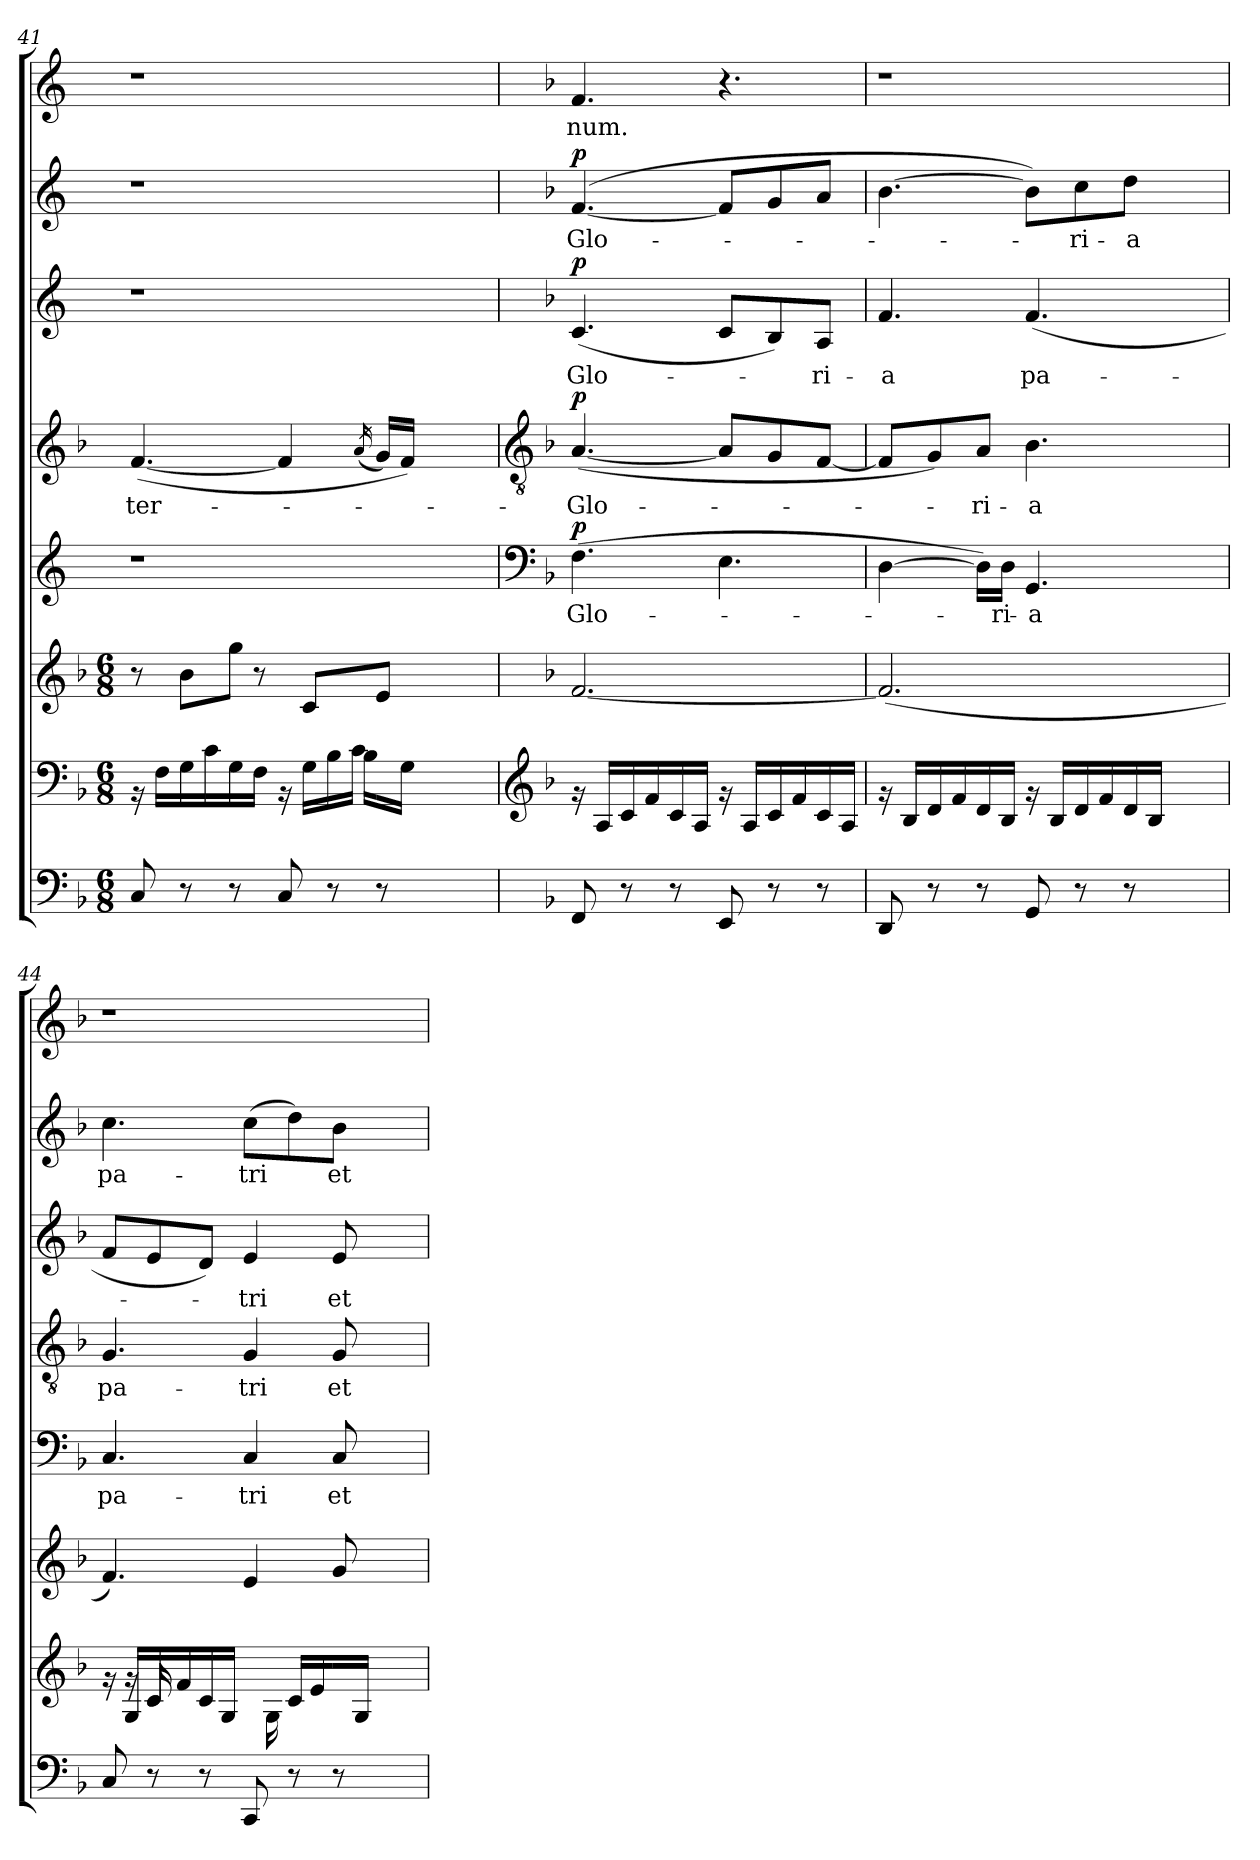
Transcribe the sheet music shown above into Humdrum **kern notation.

**kern	**kern	**kern	**kern	**text	**dynam	**kern	**text	**dynam	**kern	**text	**dynam	**kern	**text	**dynam	**kern	**text
*part8	*part7	*part6	*part5	*part5	*part5	*part4	*part4	*part4	*part3	*part3	*part3	*part2	*part2	*part2	*part1	*part1
*staff8	*staff7	*staff6	*staff5	*staff5	*staff5	*staff4	*staff4	*staff4	*staff3	*staff3	*staff3	*staff2	*staff2	*staff2	*staff1	*staff1
*clefF4	*clefF4	*clefG2	*clefG2	*	*	*clefG2	*	*	*clefG2	*	*	*clefG2	*	*	*clefG2	*
*k[b-]	*k[b-]	*k[b-]	*k[]	*	*	*k[b-]	*	*	*k[]	*	*	*k[]	*	*	*k[]	*
*F:	*F:	*F:	*C:	*	*	*F:	*	*	*C:	*	*	*C:	*	*	*C:	*
*M6/8	*M6/8	*M6/8	*	*	*	*	*	*	*	*	*	*	*	*	*	*
=41	=41	=41	=41	=41	=41	=41	=41	=41	=41	=41	=41	=41	=41	=41	=41	=41
*	*^	*^	*	*	*	*	*	*	*	*	*	*	*	*	*	*
!	!	!	!	!	!	!	!	!	!LO:LY:b	!	!	!	!	!	!	!	!	!
8C/	16rBB	2ryy	8ra	4ryy	1r	.	.	(<[<4.f/	-ter-	.	1r	.	.	1r	.	.	1r	.
.	16F\LL	.	.	.	.	.	.	.	.	.	.	.	.	.	.	.	.	.
8rC	16G\	.	8b-\L	.	.	.	.	.	.	.	.	.	.	.	.	.	.	.
.	16c\	.	.	.	.	.	.	.	.	.	.	.	.	.	.	.	.	.
8rC	16G\	.	8gg\J	16ryy	.	.	.	.	.	.	.	.	.	.	.	.	.	.
.	16F\JJ	.	.	8ra	.	.	.	.	.	.	.	.	.	.	.	.	.	.
8C/	16rBB	.	4ryy	.	.	.	.	4f/]	.	.	.	.	.	.	.	.	.	.
.	16G\LL	.	.	8c/L	.	.	.	.	.	.	.	.	.	.	.	.	.	.
8rC	16B-\	16ryy	.	.	.	.	.	.	.	.	.	.	.	.	.	.	.	.
.	16c\JJ	16B-\LL	.	16ryy	.	.	.	.	.	.	.	.	.	.	.	.	.	.
.	.	.	.	.	.	.	.	(<16qa/	.	.	.	.	.	.	.	.	.	.
8rC	4ryy	16ryy	4.ryy	8e/J	.	.	.	16g/LL)	.	.	.	.	.	.	.	.	.	.
.	.	16G\JJ	.	.	.	.	.	16f/JJ)	.	.	.	.	.	.	.	.	.	.
4ryy	.	4ryy	.	4ryy	.	.	.	4ryy	.	.	.	.	.	.	.	.	.	.
.	8ryy	.	.	.	.	.	.	.	.	.	.	.	.	.	.	.	.	.
*	*v	*v	*	*	*	*	*	*	*	*	*	*	*	*	*	*	*	*
*	*	*v	*v	*	*	*	*	*	*	*	*	*	*	*	*	*	*
!!LO:LB:g=z
=42	=42	=42	=42	=42	=42	=42	=42	=42	=42	=42	=42	=42	=42	=42	=42	=42
*	*clefG2	*	*clefF4	*	*	*clefGv2	*	*	*	*	*	*	*	*	*	*
*	*	*	*k[b-]	*	*	*	*	*	*k[b-]	*	*	*k[b-]	*	*	*k[b-]	*
*	*	*	*F:	*	*	*	*	*	*F:	*	*	*F:	*	*	*F:	*
!	!	!	!	!LO:LY:b	!LO:DY:a	!	!LO:LY:b	!LO:DY:a	!	!LO:LY:b	!LO:DY:a	!	!LO:LY:b	!LO:DY:a	!	!LO:LY:b
8FF/	16rg	[<2.f/	(>4.F\	Glo-	p	(<[<4.A/	-Glo-	p	(<4.c/	Glo-	p	([<4.f/	Glo-	p	4.f/	num.
.	16A/LL	.	.	.	.	.	.	.	.	.	.	.	.	.	.	.
8rC	16c/	.	.	.	.	.	.	.	.	.	.	.	.	.	.	.
.	16f/	.	.	.	.	.	.	.	.	.	.	.	.	.	.	.
8rC	16c/	.	.	.	.	.	.	.	.	.	.	.	.	.	.	.
.	16A/JJ	.	.	.	.	.	.	.	.	.	.	.	.	.	.	.
8EE/	16rg	.	4.E\	.	.	8A/L]	.	.	8c/L	.	.	8f/L]	.	.	4.r	.
.	16A/LL	.	.	.	.	.	.	.	.	.	.	.	.	.	.	.
8rC	16c/	.	.	.	.	8G/	.	.	8B-/)	.	.	8g/	.	.	.	.
.	16f/	.	.	.	.	.	.	.	.	.	.	.	.	.	.	.
!	!	!	!	!	!	!	!	!	!	!LO:LY:b	!	!	!	!	!	!
8rC	16c/	.	.	.	.	[<8F/J	.	.	8A/J	-ri-	.	8a/J	.	.	.	.
.	16A/JJ	.	.	.	.	.	.	.	.	.	.	.	.	.	.	.
=43	=43	=43	=43	=43	=43	=43	=43	=43	=43	=43	=43	=43	=43	=43	=43	=43
!	!	!	!	!	!	!	!	!	!	!LO:LY:b	!	!	!	!	!LO:N:vis=1	!
8DD/	16rg	(<2.f/]	[>4D\	.	.	8F/L]	.	.	4.f/	-a	.	[>4.b-\	.	.	1r	.
.	16B-/LL	.	.	.	.	.	.	.	.	.	.	.	.	.	.	.
8rC	16d/	.	.	.	.	8G/)	.	.	.	.	.	.	.	.	.	.
.	16f/	.	.	.	.	.	.	.	.	.	.	.	.	.	.	.
!	!	!	!	!	!	!	!LO:LY:b	!	!	!	!	!	!	!	!	!
8rC	16d/	.	16D\LL])	.	.	8A/J	-ri-	.	.	.	.	.	.	.	.	.
!	!	!	!	!LO:LY:b	!	!	!	!	!	!	!	!	!	!	!	!
.	16B-/JJ	.	16D\JJ	-ri-	.	.	.	.	.	.	.	.	.	.	.	.
!	!	!	!	!LO:LY:b:rj	!	!	!LO:LY:b	!	!	!LO:LY:b	!	!	!	!	!	!
8GG/	16rg	.	4.GG/	-a	.	4.B-\	-a	.	(<4.f/	pa-	.	8b-\L])	.	.	.	.
.	16B-/LL	.	.	.	.	.	.	.	.	.	.	.	.	.	.	.
!	!	!	!	!	!	!	!	!	!	!	!	!	!LO:LY:b	!	!	!
8rC	16d/	.	.	.	.	.	.	.	.	.	.	8cc\	-ri-	.	.	.
.	16f/	.	.	.	.	.	.	.	.	.	.	.	.	.	.	.
!	!	!	!	!	!	!	!	!	!	!	!	!	!LO:LY:b	!	!	!
8rC	16d/	.	.	.	.	.	.	.	.	.	.	8dd\J	-a	.	.	.
.	16B-/JJ	.	.	.	.	.	.	.	.	.	.	.	.	.	.	.
4ryy	4ryy	4ryy	4ryy	.	.	4ryy	.	.	4ryy	.	.	4ryy	.	.	.	.
=44	=44	=44	=44	=44	=44	=44	=44	=44	=44	=44	=44	=44	=44	=44	=44	=44
*	*^	*	*	*	*	*	*	*	*	*	*	*	*	*	*	*
!	!	!	!	!	!LO:LY:b	!	!	!LO:LY:b	!	!	!	!	!	!LO:LY:b	!	!LO:N:vis=1	!
8C/	16rg	16ryy	4.f/)	4.C/	pa-	.	4.G/	pa-	.	8f/L	.	.	4.cc\	pa-	.	1r	.
.	16G/LL	16rg	.	.	.	.	.	.	.	.	.	.	.	.	.	.	.
8rC	16c/	16c/	.	.	.	.	.	.	.	8e/	.	.	.	.	.	.	.
.	16f/	4ryy	.	.	.	.	.	.	.	.	.	.	.	.	.	.	.
8rC	16c/	.	.	.	.	.	.	.	.	8d/J)	.	.	.	.	.	.	.
.	16G/JJ	.	.	.	.	.	.	.	.	.	.	.	.	.	.	.	.
!	!	!	!	!	!LO:LY:b	!	!	!LO:LY:b	!	!	!LO:LY:b	!	!	!LO:LY:b	!	!	!
8CC/	4ryy	.	4e/	4C/	-tri	.	4G/	-tri	.	4e/	-tri	.	(>8cc\L	-tri	.	.	.
.	.	16G\	.	.	.	.	.	.	.	.	.	.	.	.	.	.	.
8rC	.	16c/LL	.	.	.	.	.	.	.	.	.	.	8dd\)	.	.	.	.
.	.	16e/	.	.	.	.	.	.	.	.	.	.	.	.	.	.	.
!	!	!	!	!	!LO:LY:b	!	!	!LO:LY:b	!	!	!LO:LY:b	!	!	!LO:LY:b	!	!	!
8rC	4.ryy	16ryy	8g/	8C/	et-	.	8G/	et-	.	8e/	et-	.	8b-\J	et-	.	.	.
.	.	16G/JJ	.	.	.	.	.	.	.	.	.	.	.	.	.	.	.
4ryy	.	4ryy	4ryy	4ryy	.	.	4ryy	.	.	4ryy	.	.	4ryy	.	.	.	.
*	*v	*v	*	*	*	*	*	*	*	*	*	*	*	*	*	*	*
=	=	=	=	=	=	=	=	=	=	=	=	=	=	=	=	=
*-	*-	*-	*-	*-	*-	*-	*-	*-	*-	*-	*-	*-	*-	*-	*-	*-
